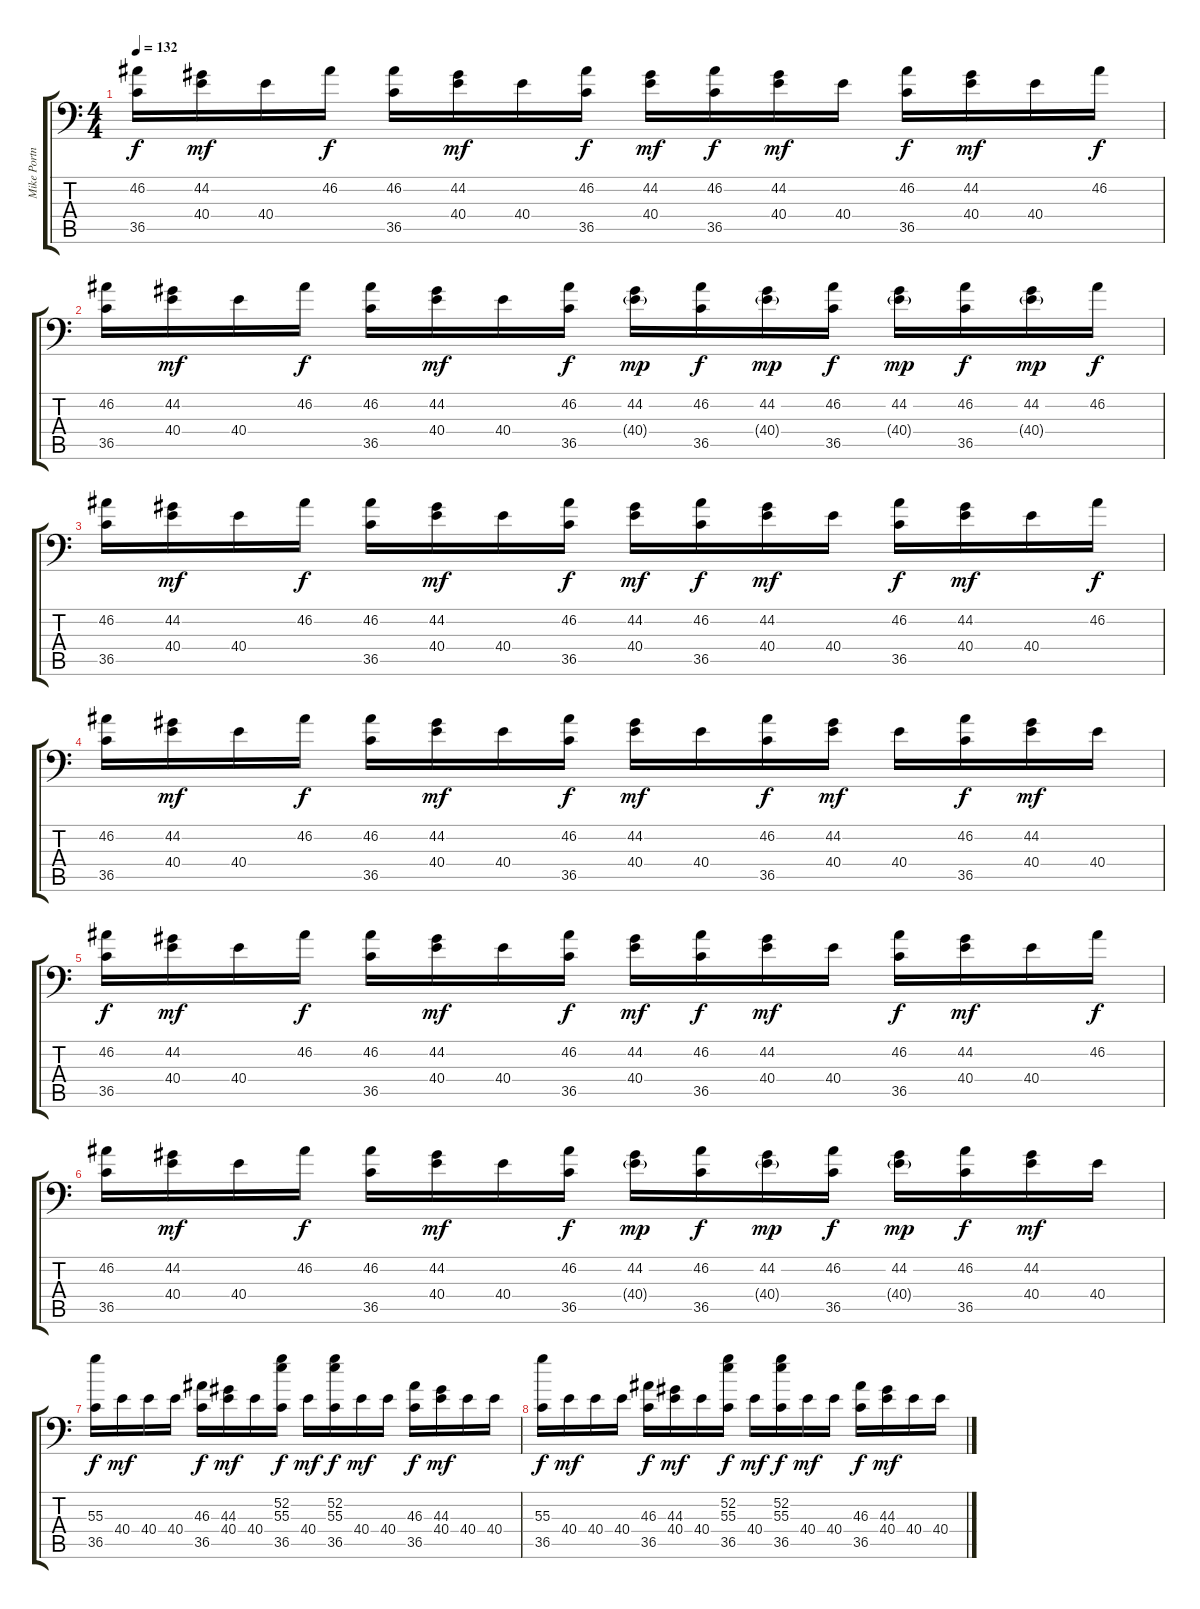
\track ("Mike Portnoy" "Mike Portn") {instrument acousticgrandpiano}
\staff {score tabs}
\tuning (C-1 C-1 C-1 C-1 C-1 C-1) {hide}
\ts (4 4)
\tempo 132
\clef f4
\ks c
(46.2 36.5).16{dy f} (44.2 40.4).16{dy mf} 40.4.16 46.2.16{dy f} (46.2 36.5).16 (44.2 40.4).16{dy mf} 40.4.16 (46.2 36.5).16{dy f} (44.2 40.4).16{dy mf} (46.2 36.5).16{dy f} (44.2 40.4).16{dy mf} 40.4.16 (46.2 36.5).16{dy f} (44.2 40.4).16{dy mf} 40.4.16 46.2.16{dy f} |
(46.2 36.5).16 (44.2 40.4).16{dy mf} 40.4.16 46.2.16{dy f} (46.2 36.5).16 (44.2 40.4).16{dy mf} 40.4.16 (46.2 36.5).16{dy f} (44.2 40.4{g}).16{dy mp} (46.2 36.5).16{dy f} (44.2 40.4{g}).16{dy mp} (46.2 36.5).16{dy f} (44.2 40.4{g}).16{dy mp} (46.2 36.5).16{dy f} (44.2 40.4{g}).16{dy mp} 46.2.16{dy f} |
(46.2 36.5).16 (44.2 40.4).16{dy mf} 40.4.16 46.2.16{dy f} (46.2 36.5).16 (44.2 40.4).16{dy mf} 40.4.16 (46.2 36.5).16{dy f} (44.2 40.4).16{dy mf} (46.2 36.5).16{dy f} (44.2 40.4).16{dy mf} 40.4.16 (46.2 36.5).16{dy f} (44.2 40.4).16{dy mf} 40.4.16 46.2.16{dy f} |
(46.2 36.5).16 (44.2 40.4).16{dy mf} 40.4.16 46.2.16{dy f} (46.2 36.5).16 (44.2 40.4).16{dy mf} 40.4.16 (46.2 36.5).16{dy f} (44.2 40.4).16{dy mf} 40.4.16 (46.2 36.5).16{dy f} (44.2 40.4).16{dy mf} 40.4.16 (46.2 36.5).16{dy f} (44.2 40.4).16{dy mf} 40.4.16 |
(46.2 36.5).16{dy f} (44.2 40.4).16{dy mf} 40.4.16 46.2.16{dy f} (46.2 36.5).16 (44.2 40.4).16{dy mf} 40.4.16 (46.2 36.5).16{dy f} (44.2 40.4).16{dy mf} (46.2 36.5).16{dy f} (44.2 40.4).16{dy mf} 40.4.16 (46.2 36.5).16{dy f} (44.2 40.4).16{dy mf} 40.4.16 46.2.16{dy f} |
(46.2 36.5).16 (44.2 40.4).16{dy mf} 40.4.16 46.2.16{dy f} (46.2 36.5).16 (44.2 40.4).16{dy mf} 40.4.16 (46.2 36.5).16{dy f} (44.2 40.4{g}).16{dy mp} (46.2 36.5).16{dy f} (44.2 40.4{g}).16{dy mp} (46.2 36.5).16{dy f} (44.2 40.4{g}).16{dy mp} (46.2 36.5).16{dy f} (44.2 40.4).16{dy mf} 40.4.16 |
(55.3 36.5).16{dy f} 40.4.16{dy mf} 40.4.16 40.4.16 (46.3 36.5).16{dy f} (44.3 40.4).16{dy mf} 40.4.16 (52.2 55.3 36.5).16{dy f} 40.4.16{dy mf} (52.2 55.3 36.5).16{dy f} 40.4.16{dy mf} 40.4.16 (46.3 36.5).16{dy f} (44.3 40.4).16{dy mf} 40.4.16 40.4.16 |
(55.3 36.5).16{dy f} 40.4.16{dy mf} 40.4.16 40.4.16 (46.3 36.5).16{dy f} (44.3 40.4).16{dy mf} 40.4.16 (52.2 55.3 36.5).16{dy f} 40.4.16{dy mf} (52.2 55.3 36.5).16{dy f} 40.4.16{dy mf} 40.4.16 (46.3 36.5).16{dy f} (44.3 40.4).16{dy mf} 40.4.16 40.4.16
